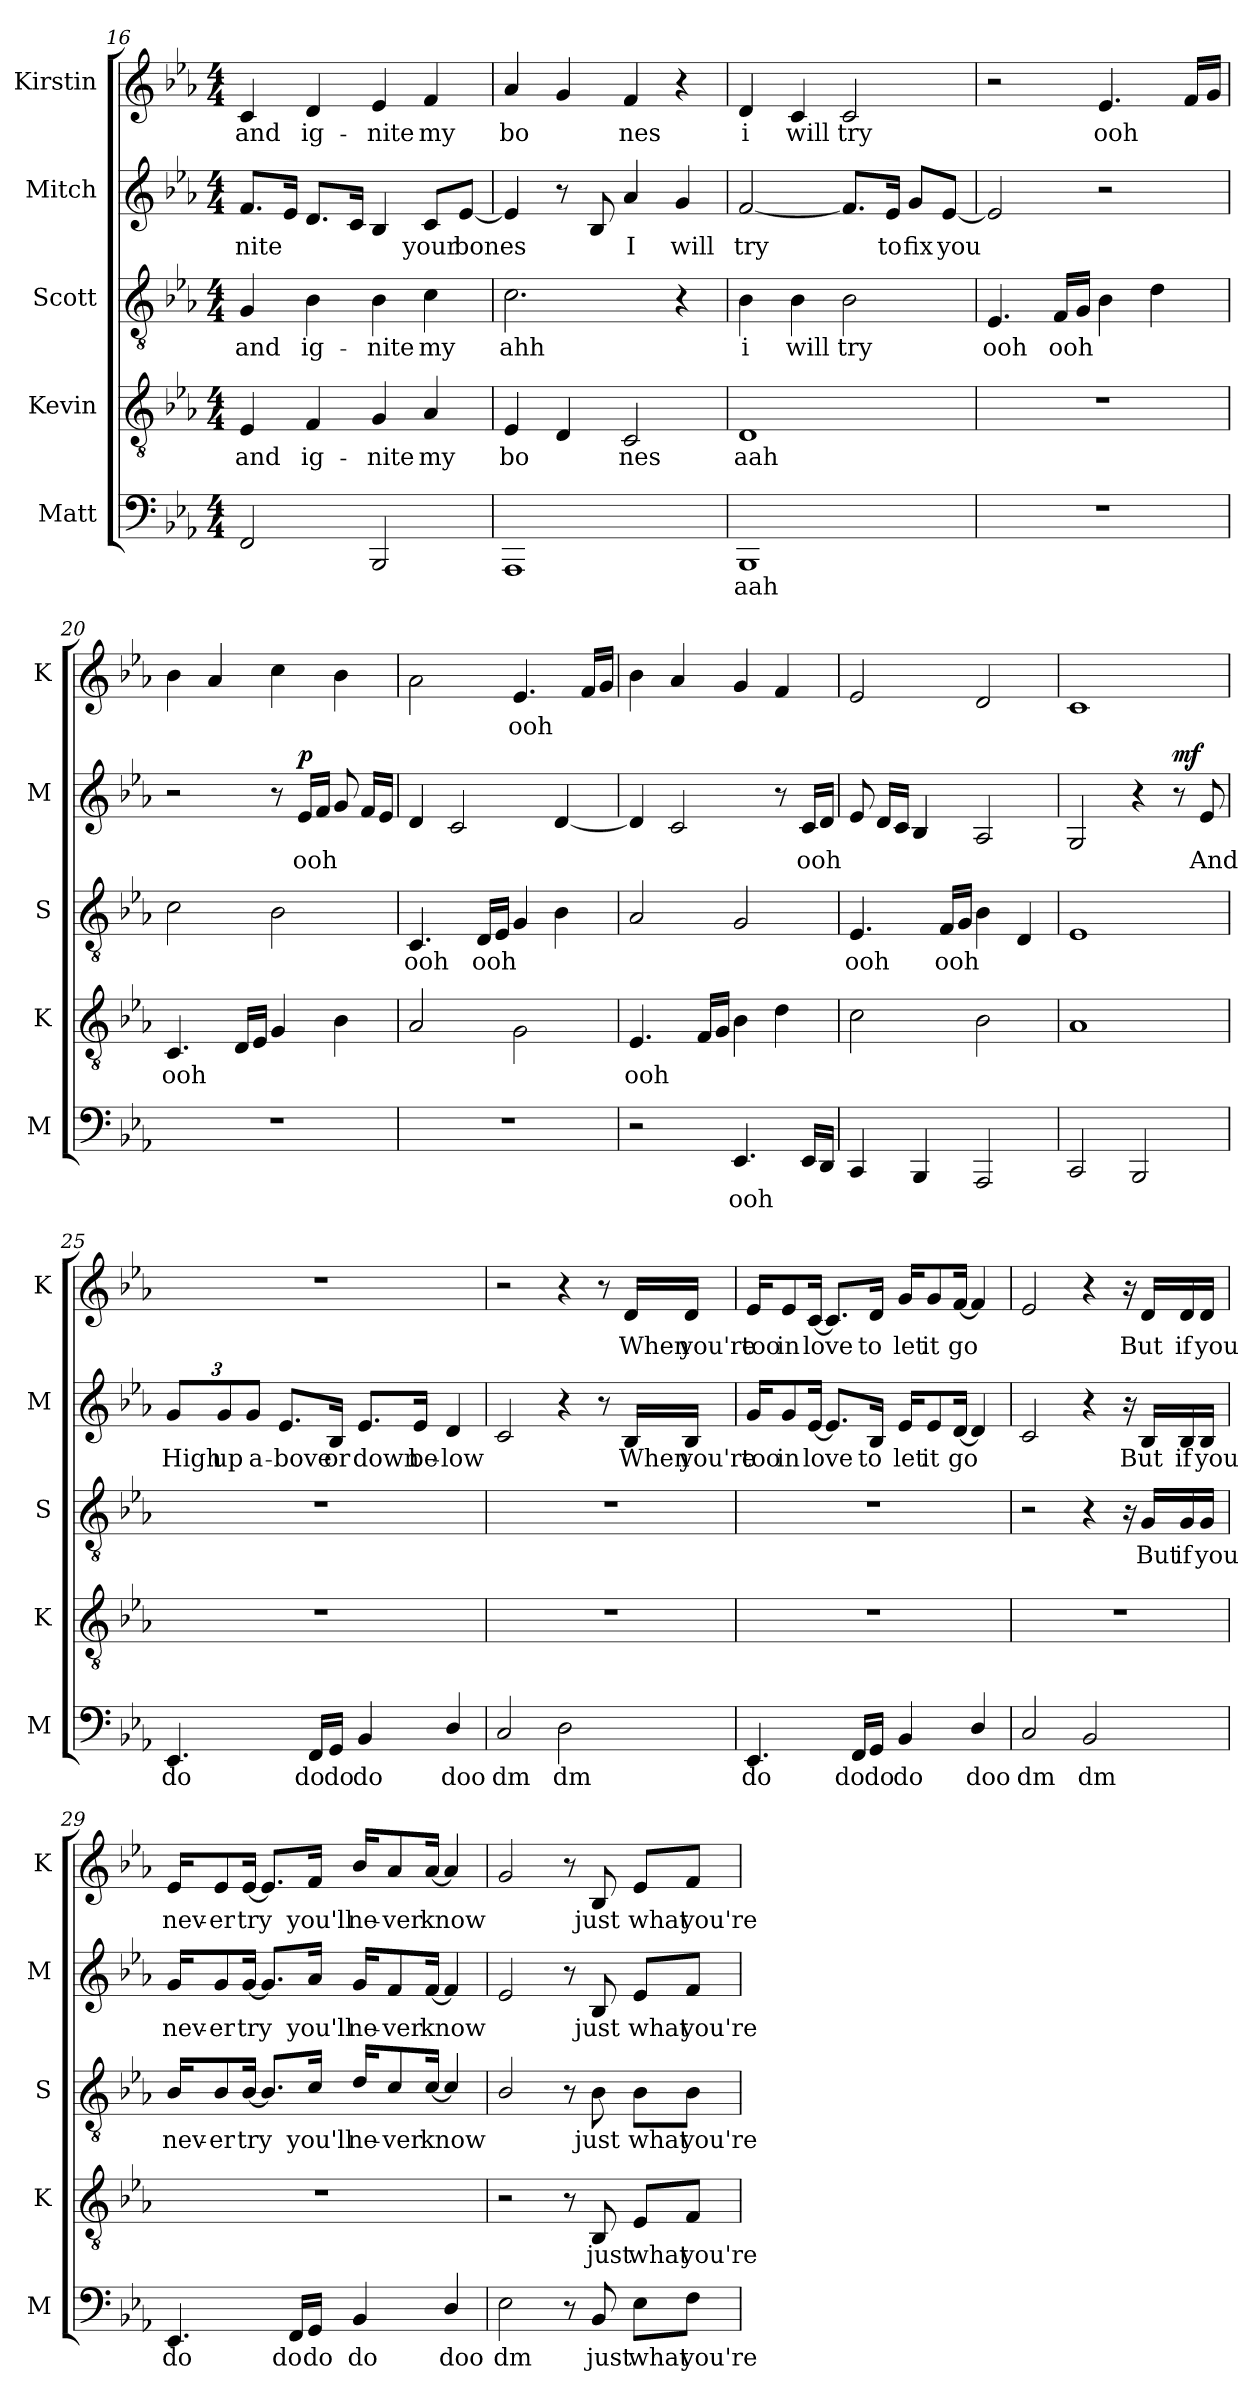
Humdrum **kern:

**kern	**text	**kern	**text	**kern	**text	**kern	**text	**dynam	**kern	**text
*part5	*part5	*part4	*part4	*part3	*part3	*part2	*part2	*part2	*part1	*part1
*staff5	*staff5	*staff4	*staff4	*staff3	*staff3	*staff2	*staff2	*staff2	*staff1	*staff1
*I"Matt	*	*I"Kevin	*	*I"Scott	*	*I"Mitch	*	*	*I"Kirstin	*
*I'M	*	*I'K	*	*I'S	*	*I'M	*	*	*I'K	*
*clefF4	*	*clefGv2	*	*clefGv2	*	*clefG2	*	*	*clefG2	*
*k[b-e-a-]	*	*k[b-e-a-]	*	*k[b-e-a-]	*	*k[b-e-a-]	*	*	*k[b-e-a-]	*
*M4/4	*	*M4/4	*	*M4/4	*	*M4/4	*	*	*M4/4	*
=16	=16	=16	=16	=16	=16	=16	=16	=16	=16	=16
!	!	!	!LO:LY:b	!	!LO:LY:b	!	!LO:LY:b	!	!	!LO:LY:b
2FF/	.	4E-/	and	4G/	and	8.f/L	-nite	.	4c/	and
.	.	.	.	.	.	16e-/Jk	.	.	.	.
!	!	!	!LO:LY:b	!	!LO:LY:b	!	!	!	!	!LO:LY:b
.	.	4F/	ig-	4B-\	ig-	8.d/L	.	.	4d/	ig-
.	.	.	.	.	.	16c/Jk	.	.	.	.
!	!	!	!LO:LY:b	!	!LO:LY:b	!	!	!	!	!LO:LY:b
2BBB-/	.	4G/	-nite	4B-\	-nite	4B-/	.	.	4e-/	-nite
!	!	!	!LO:LY:b	!	!LO:LY:b	!	!LO:LY:b	!	!	!LO:LY:b
.	.	4A-/	my	4c\	my	8c/L	your	.	4f/	my
!	!	!	!	!	!	!	!LO:LY:b	!	!	!
.	.	.	.	.	.	[8e-/J	bones	.	.	.
!!LO:LB:g=z
=17	=17	=17	=17	=17	=17	=17	=17	=17	=17	=17
!	!	!	!LO:LY:b	!	!LO:LY:b	!	!	!	!	!LO:LY:b
1AAA-	.	4E-/	-bo	2.c\	ahh	4e-/]	.	.	4a-/	-bo
.	.	4D/	.	.	.	8r	.	.	4g/	.
.	.	.	.	.	.	8B-/	.	.	.	.
!	!	!	!LO:LY:b	!	!	!	!LO:LY:b	!	!	!LO:LY:b
.	.	2C/	nes	.	.	4a-/	I	.	4f/	nes
!	!	!	!	!	!	!	!LO:LY:b	!	!	!
.	.	.	.	4r	.	4g/	will	.	4r	.
=18	=18	=18	=18	=18	=18	=18	=18	=18	=18	=18
!	!LO:LY:b	!	!LO:LY:b	!	!LO:LY:b	!	!LO:LY:b	!	!	!LO:LY:b
1BBB-	aah	1D	aah	4B-\	i	[2f/	try	.	4d/	i
!	!	!	!	!	!LO:LY:b	!	!	!	!	!LO:LY:b
.	.	.	.	4B-\	will	.	.	.	4c/	will
!	!	!	!	!	!LO:LY:b	!	!	!	!	!LO:LY:b
.	.	.	.	2B-\	try	8.f/L]	.	.	2c/	try
!	!	!	!	!	!	!	!LO:LY:b	!	!	!
.	.	.	.	.	.	16e-/Jk	to	.	.	.
!	!	!	!	!	!	!	!LO:LY:b	!	!	!
.	.	.	.	.	.	8g/L	fix	.	.	.
!	!	!	!	!	!	!	!LO:LY:b	!	!	!
.	.	.	.	.	.	[8e-/J	you	.	.	.
=19	=19	=19	=19	=19	=19	=19	=19	=19	=19	=19
!	!	!	!	!	!LO:LY:b	!	!	!	!	!
1r	.	1r	.	4.E-/	ooh	2e-/]	.	.	2r	.
!	!	!	!	!	!LO:LY:b	!	!	!	!	!
.	.	.	.	16F/LL	ooh	.	.	.	.	.
.	.	.	.	16G/JJ	.	.	.	.	.	.
!	!	!	!	!	!	!	!	!	!	!LO:LY:b
.	.	.	.	4B-\	.	2r	.	.	4.e-/	ooh
.	.	.	.	4d\	.	.	.	.	.	.
.	.	.	.	.	.	.	.	.	16f/LL	.
.	.	.	.	.	.	.	.	.	16g/JJ	.
=20	=20	=20	=20	=20	=20	=20	=20	=20	=20	=20
!	!	!	!LO:LY:b	!	!	!	!	!	!	!
1r	.	4.C/	ooh	2c\	.	2r	.	.	4b-\	.
.	.	.	.	.	.	.	.	.	4a-/	.
.	.	16D/LL	.	.	.	.	.	.	.	.
.	.	16E-/JJ	.	.	.	.	.	.	.	.
.	.	4G/	.	2B-\	.	8r	.	.	4cc\	.
!	!	!	!	!	!	!	!LO:LY:b	!LO:DY:b	!	!
.	.	.	.	.	.	16e-/LL	ooh	p	.	.
.	.	.	.	.	.	16f/JJ	.	.	.	.
.	.	4B-\	.	.	.	8g/	.	.	4b-\	.
.	.	.	.	.	.	16f/LL	.	.	.	.
.	.	.	.	.	.	16e-/JJ	.	.	.	.
!!LO:PB:g=z
=21	=21	=21	=21	=21	=21	=21	=21	=21	=21	=21
!	!	!	!	!	!LO:LY:b	!	!	!	!	!
1r	.	2A-/	.	4.C/	ooh	4d/	.	.	2a-\	.
.	.	.	.	.	.	2c/	.	.	.	.
!	!	!	!	!	!LO:LY:b	!	!	!	!	!
.	.	.	.	16D/LL	ooh	.	.	.	.	.
.	.	.	.	16E-/JJ	.	.	.	.	.	.
!	!	!	!	!	!	!	!	!	!	!LO:LY:b
.	.	2G\	.	4G/	.	.	.	.	4.e-/	ooh
.	.	.	.	4B-\	.	[4d/	.	.	.	.
.	.	.	.	.	.	.	.	.	16f/LL	.
.	.	.	.	.	.	.	.	.	16g/JJ	.
=22	=22	=22	=22	=22	=22	=22	=22	=22	=22	=22
!	!	!	!LO:LY:b	!	!	!	!	!	!	!
2r	.	4.E-/	ooh	2A-/	.	4d/]	.	.	4b-\	.
.	.	.	.	.	.	2c/	.	.	4a-/	.
.	.	16F/LL	.	.	.	.	.	.	.	.
.	.	16G/JJ	.	.	.	.	.	.	.	.
!	!LO:LY:b	!	!	!	!	!	!	!	!	!
4.EE-/	ooh	4B-\	.	2G/	.	.	.	.	4g/	.
.	.	4d\	.	.	.	8r	.	.	4f/	.
!	!	!	!	!	!	!	!LO:LY:b	!	!	!
16EE-/LL	.	.	.	.	.	16c/LL	ooh	.	.	.
16DD/JJ	.	.	.	.	.	16d/JJ	.	.	.	.
=23	=23	=23	=23	=23	=23	=23	=23	=23	=23	=23
!	!	!	!	!	!LO:LY:b	!	!	!	!	!
4CC/	.	2c\	.	4.E-/	ooh	8e-/	.	.	2e-/	.
.	.	.	.	.	.	16d/LL	.	.	.	.
.	.	.	.	.	.	16c/JJ	.	.	.	.
4BBB-/	.	.	.	.	.	4B-/	.	.	.	.
!	!	!	!	!	!LO:LY:b	!	!	!	!	!
.	.	.	.	16F/LL	ooh	.	.	.	.	.
.	.	.	.	16G/JJ	.	.	.	.	.	.
2AAA-/	.	2B-\	.	4B-\	.	2A-/	.	.	2d/	.
.	.	.	.	4D/	.	.	.	.	.	.
=24	=24	=24	=24	=24	=24	=24	=24	=24	=24	=24
2CC/	.	1A-	.	1E-	.	2G/	.	.	1c	.
2BBB-/	.	.	.	.	.	4r	.	.	.	.
!	!	!	!	!	!	!	!	!LO:DY:b	!	!
.	.	.	.	.	.	8r	.	mf	.	.
!	!	!	!	!	!	!	!LO:LY:b	!	!	!
.	.	.	.	.	.	8e-/	And	.	.	.
!!LO:LB:g=z
=25	=25	=25	=25	=25	=25	=25	=25	=25	=25	=25
!	!LO:LY:b	!	!	!	!	!	!	!	!	!
*	*	*	*	*	*	*Xbrackettup	*	*	*	*
!	!	!	!	!	!	!	!LO:LY:b	!	!	!
4.EE-/	do	1r	.	1r	.	12g/L	High	.	1r	.
!	!	!	!	!	!	!	!LO:LY:b	!	!	!
.	.	.	.	.	.	12g/	up	.	.	.
!	!	!	!	!	!	!	!LO:LY:b	!	!	!
.	.	.	.	.	.	12g/J	a-	.	.	.
!	!	!	!	!	!	!	!LO:LY:b	!	!	!
.	.	.	.	.	.	8.e-/L	-bove	.	.	.
!	!LO:LY:b	!	!	!	!	!	!	!	!	!
16FF/LL	do	.	.	.	.	.	.	.	.	.
!	!LO:LY:b	!	!	!	!	!	!LO:LY:b	!	!	!
16GG/JJ	do	.	.	.	.	16B-/Jk	or	.	.	.
!	!LO:LY:b	!	!	!	!	!	!LO:LY:b	!	!	!
4BB-/	do	.	.	.	.	8.e-/L	down	.	.	.
!	!	!	!	!	!	!	!LO:LY:b	!	!	!
.	.	.	.	.	.	16e-/Jk	be-	.	.	.
!	!LO:LY:b	!	!	!	!	!	!LO:LY:b	!	!	!
4D/	doo	.	.	.	.	4d/	-low	.	.	.
=26	=26	=26	=26	=26	=26	=26	=26	=26	=26	=26
!	!LO:LY:b	!	!	!	!	!	!	!	!	!
2C/	dm	1r	.	1r	.	2c/	.	.	2r	.
!	!LO:LY:b	!	!	!	!	!	!	!	!	!
2D\	dm	.	.	.	.	4r	.	.	4r	.
.	.	.	.	.	.	8r	.	.	8r	.
!	!	!	!	!	!	!	!LO:LY:b	!	!	!LO:LY:b
.	.	.	.	.	.	16B-/LL	When	.	16d/LL	When
!	!	!	!	!	!	!	!LO:LY:b	!	!	!LO:LY:b
.	.	.	.	.	.	16B-/JJ	you're	.	16d/JJ	you're
=27	=27	=27	=27	=27	=27	=27	=27	=27	=27	=27
!	!LO:LY:b	!	!	!	!	!	!LO:LY:b	!	!	!LO:LY:b
4.EE-/	do	1r	.	1r	.	16g/KL	too	.	16e-/KL	too
!	!	!	!	!	!	!	!LO:LY:b	!	!	!LO:LY:b
.	.	.	.	.	.	8g/	in	.	8e-/	in
!	!	!	!	!	!	!	!LO:LY:b	!	!	!LO:LY:b
.	.	.	.	.	.	[16e-/Jk	love	.	[16c/Jk	love
.	.	.	.	.	.	8.e-/L]	.	.	8.c/L]	.
!	!LO:LY:b	!	!	!	!	!	!	!	!	!
16FF/LL	do	.	.	.	.	.	.	.	.	.
!	!LO:LY:b	!	!	!	!	!	!LO:LY:b	!	!	!LO:LY:b
16GG/JJ	do	.	.	.	.	16B-/Jk	to	.	16d/Jk	to
!	!LO:LY:b	!	!	!	!	!	!LO:LY:b	!	!	!LO:LY:b
4BB-/	do	.	.	.	.	16e-/KL	let	.	16g/KL	let
!	!	!	!	!	!	!	!LO:LY:b	!	!	!LO:LY:b
.	.	.	.	.	.	8e-/	it	.	8g/	it
!	!	!	!	!	!	!	!LO:LY:b	!	!	!LO:LY:b
.	.	.	.	.	.	[16d/Jk	go	.	[16f/Jk	go
!	!LO:LY:b	!	!	!	!	!	!	!	!	!
4D/	doo	.	.	.	.	4d/]	.	.	4f/]	.
!!LO:PB:g=z
=28	=28	=28	=28	=28	=28	=28	=28	=28	=28	=28
!	!LO:LY:b	!	!	!	!	!	!	!	!	!
2C/	dm	1r	.	2r	.	2c/	.	.	2e-/	.
!	!LO:LY:b	!	!	!	!	!	!	!	!	!
2BB-/	dm	.	.	4r	.	4r	.	.	4r	.
.	.	.	.	16r	.	16r	.	.	16r	.
!	!	!	!	!	!LO:LY:b	!	!LO:LY:b	!	!	!LO:LY:b
.	.	.	.	16G/LL	But	16B-/LL	But	.	16d/LL	But
!	!	!	!	!	!LO:LY:b	!	!LO:LY:b	!	!	!LO:LY:b
.	.	.	.	16G/	if	16B-/	if	.	16d/	if
!	!	!	!	!	!LO:LY:b	!	!LO:LY:b	!	!	!LO:LY:b
.	.	.	.	16G/JJ	you	16B-/JJ	you	.	16d/JJ	you
=29	=29	=29	=29	=29	=29	=29	=29	=29	=29	=29
!	!LO:LY:b	!	!	!	!LO:LY:b	!	!LO:LY:b	!	!	!LO:LY:b
4.EE-/	do	1r	.	16B-/KL	nev-	16g/KL	nev-	.	16e-/KL	nev-
!	!	!	!	!	!LO:LY:b	!	!LO:LY:b	!	!	!LO:LY:b
.	.	.	.	8B-/	-er	8g/	-er	.	8e-/	-er
!	!	!	!	!	!LO:LY:b	!	!LO:LY:b	!	!	!LO:LY:b
.	.	.	.	[16B-/Jk	try	[16g/Jk	try	.	[16e-/Jk	try
.	.	.	.	8.B-/L]	.	8.g/L]	.	.	8.e-/L]	.
!	!LO:LY:b	!	!	!	!	!	!	!	!	!
16FF/LL	do	.	.	.	.	.	.	.	.	.
!	!LO:LY:b	!	!	!	!LO:LY:b	!	!LO:LY:b	!	!	!LO:LY:b
16GG/JJ	do	.	.	16c/Jk	you'll	16a-/Jk	you'll	.	16f/Jk	you'll
!	!LO:LY:b	!	!	!	!LO:LY:b	!	!LO:LY:b	!	!	!LO:LY:b
4BB-/	do	.	.	16d/KL	ne-	16g/KL	ne-	.	16b-/KL	ne-
!	!	!	!	!	!LO:LY:b	!	!LO:LY:b	!	!	!LO:LY:b
.	.	.	.	8c/	-ver	8f/	-ver	.	8a-/	-ver
!	!	!	!	!	!LO:LY:b	!	!LO:LY:b	!	!	!LO:LY:b
.	.	.	.	[16c/Jk	know	[16f/Jk	know	.	[16a-/Jk	know
!	!LO:LY:b	!	!	!	!	!	!	!	!	!
4D/	doo	.	.	4c/]	.	4f/]	.	.	4a-/]	.
=30	=30	=30	=30	=30	=30	=30	=30	=30	=30	=30
!	!LO:LY:b	!	!	!	!	!	!	!	!	!
2E-\	dm	2r	.	2B-/	.	2e-/	.	.	2g/	.
8r	.	8r	.	8r	.	8r	.	.	8r	.
!	!LO:LY:b	!	!LO:LY:b	!	!LO:LY:b	!	!LO:LY:b	!	!	!LO:LY:b
8BB-/	just	8BB-/	just	8B-\	just	8B-/	just	.	8B-/	just
!	!LO:LY:b	!	!LO:LY:b	!	!LO:LY:b	!	!LO:LY:b	!	!	!LO:LY:b
8E-\L	what	8E-/L	what	8B-\L	what	8e-/L	what	.	8e-/L	what
!	!LO:LY:b	!	!LO:LY:b	!	!LO:LY:b	!	!LO:LY:b	!	!	!LO:LY:b
8F\J	you're	8F/J	you're	8B-\J	you're	8f/J	you're	.	8f/J	you're
=	=	=	=	=	=	=	=	=	=	=
*-	*-	*-	*-	*-	*-	*-	*-	*-	*-	*-
